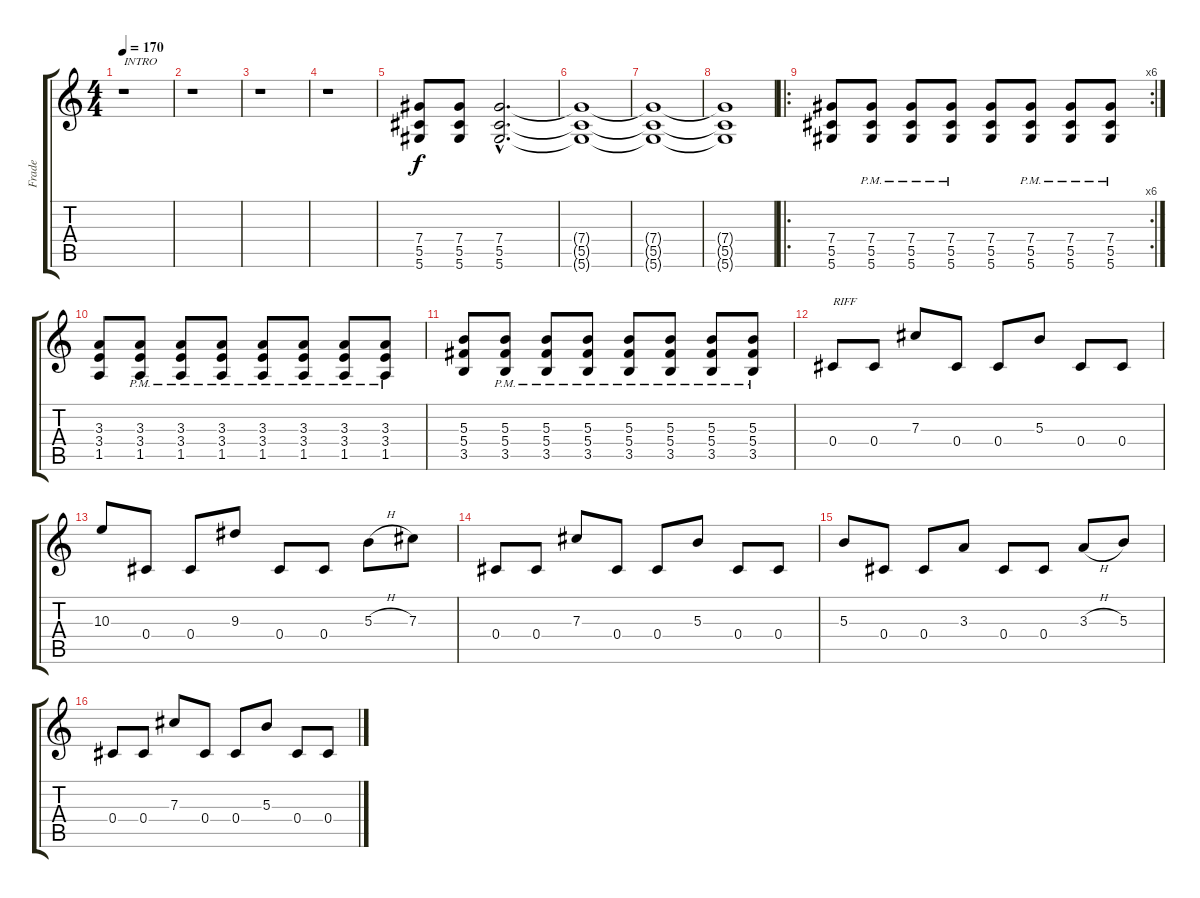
\track ("Frade" "Frade") {instrument distortionguitar}
\staff {score tabs}
\tuning (Eb4 Bb3 Gb3 Db3 Ab2 Eb2) {hide}
\ts (4 4)
\tempo 170
\clef g2
\ks c
r.1{txt "INTRO" dy f instrument distortionguitar} |
r.1 |
r.1 |
r.1 |
(7.4 5.5 5.6).8 (7.4 5.5 5.6).8 (7.4{hac} 5.5{hac} 5.6{hac}).2{d} |
(7.4{t} 5.5{t} 5.6{t}).1 |
(7.4{t} 5.5{t} 5.6{t}).1 |
(7.4{t} 5.5{t} 5.6{t}).1 |
\ro
\rc 6
(7.4 5.5 5.6).8 (7.4{pm} 5.5{pm} 5.6{pm}).8 (7.4{pm} 5.5{pm} 5.6{pm}).8 (7.4{pm} 5.5{pm} 5.6{pm}).8 (7.4 5.5 5.6).8 (7.4{pm} 5.5{pm} 5.6{pm}).8 (7.4{pm} 5.5{pm} 5.6{pm}).8 (7.4{pm} 5.5{pm} 5.6).8 |
(3.3 3.4 1.5).8 (3.3{pm} 3.4 1.5{pm}).8 (3.3{pm} 3.4{pm} 1.5{pm}).8 (3.3{pm} 3.4{pm} 1.5{pm}).8 (3.3{pm} 3.4{pm} 1.5{pm}).8 (3.3{pm} 3.4{pm} 1.5{pm}).8 (3.3{pm} 3.4{pm} 1.5{pm}).8 (3.3{pm} 3.4{pm} 1.5{pm}).8 |
(5.3 5.4 3.5).8 (5.3{pm} 5.4{pm} 3.5{pm}).8 (5.3{pm} 5.4{pm} 3.5{pm}).8 (5.3{pm} 5.4{pm} 3.5{pm}).8 (5.3{pm} 5.4{pm} 3.5{pm}).8 (5.3{pm} 5.4{pm} 3.5{pm}).8 (5.3{pm} 5.4{pm} 3.5{pm}).8 (5.3{pm} 5.4{pm} 3.5{pm}).8 |
0.4.8{txt "RIFF"} 0.4.8 7.3.8 0.4.8 0.4.8 5.3.8 0.4.8 0.4.8 |
10.3.8 0.4.8 0.4.8 9.3.8 0.4.8 0.4.8 5.3{h}.8 7.3.8 |
0.4.8 0.4.8 7.3.8 0.4.8 0.4.8 5.3.8 0.4.8 0.4.8 |
5.3.8 0.4.8 0.4.8 3.3.8 0.4.8 0.4.8 3.3{h}.8 5.3.8 |
0.4.8 0.4.8 7.3.8 0.4.8 0.4.8 5.3.8 0.4.8 0.4.8
